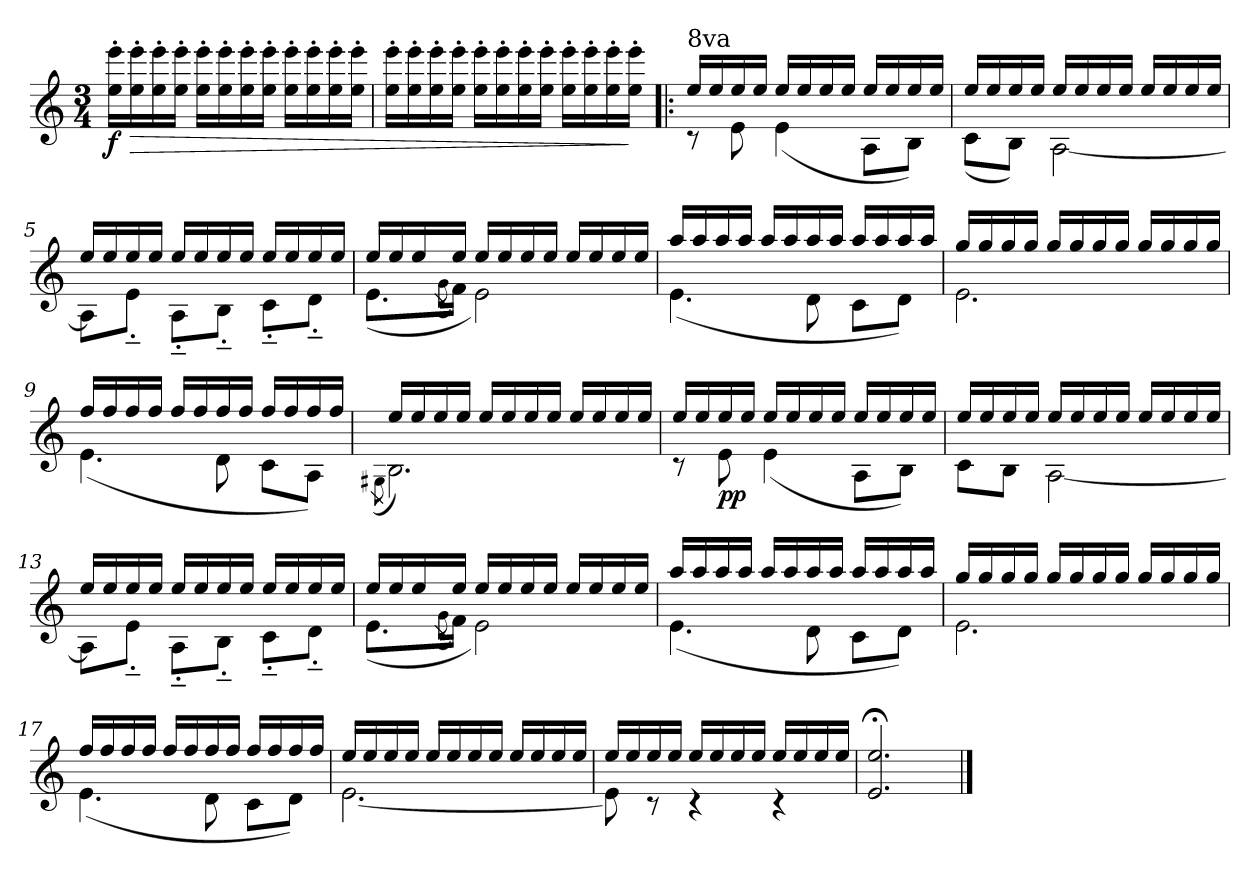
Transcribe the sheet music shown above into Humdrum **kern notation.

**kern	**dynam
*part1	*part1
*staff1	*staff1
*clefG2	*
*k[]	*
*a:	*
*M3/4	*
=1	=1
16ee' 16eee'LL	f
!	!LO:HP:b
16ee' 16eee'	>
16ee' 16eee'	.
16ee' 16eee'JJ	.
16ee' 16eee'LL	.
16ee' 16eee'	.
16ee' 16eee'	.
16ee' 16eee'JJ	.
16ee' 16eee'LL	.
16ee' 16eee'	.
16ee' 16eee'	.
16ee' 16eee'JJ	.
=2	=2
16ee' 16eee'LL	.
16ee' 16eee'	.
16ee' 16eee'	.
16ee' 16eee'JJ	.
16ee' 16eee'LL	.
16ee' 16eee'	.
16ee' 16eee'	.
16ee' 16eee'JJ	.
16ee' 16eee'LL	.
16ee' 16eee'	.
16ee' 16eee'	.
16ee' 16eee'JJ	]
=3!|:	=3!|:
*^	*
!LO:TX:a:t=8va	!	!
16eeLL	8rc	.
16ee	.	.
16ee	8e	.
16eeJJ	.	.
16eeLL	(4e	.
16ee	.	.
16ee	.	.
16eeJJ	.	.
16eeLL	8AL	.
16ee	.	.
16ee	8BJ)	.
16eeJJ	.	.
=4	=4	=4
16eeLL	(8cL	.
16ee	.	.
16ee	8BJ)	.
16eeJJ	.	.
16eeLL	[2A	.
16ee	.	.
16ee	.	.
16eeJJ	.	.
16eeLL	.	.
16ee	.	.
16ee	.	.
16eeJJ	.	.
=5	=5	=5
16eeLL	8AL]	.
16ee	.	.
16ee	8e'~J	.
16eeJJ	.	.
16eeLL	8A'~L	.
16ee	.	.
16ee	8B'~J	.
16eeJJ	.	.
16eeLL	8c'~L	.
16ee	.	.
16ee	8d'~J	.
16eeJJ	.	.
=6	=6	=6
16eeLL	(8.eL	.
16ee	.	.
16ee	.	.
.	(8qg\	.
16eeJJ	16fJk)	.
16eeLL	2e)	.
16ee	.	.
16ee	.	.
16eeJJ	.	.
16eeLL	.	.
16ee	.	.
16ee	.	.
16eeJJ	.	.
=7	=7	=7
16aaLL	(4.e	.
16aa	.	.
16aa	.	.
16aaJJ	.	.
16aaLL	.	.
16aa	.	.
16aa	8d	.
16aaJJ	.	.
16aaLL	8cL	.
16aa	.	.
16aa	8dJ)	.
16aaJJ	.	.
=8	=8	=8
16ggLL	2.e	.
16gg	.	.
16gg	.	.
16ggJJ	.	.
16ggLL	.	.
16gg	.	.
16gg	.	.
16ggJJ	.	.
16ggLL	.	.
16gg	.	.
16gg	.	.
16ggJJ	.	.
=9	=9	=9
16ffLL	(4.e	.
16ff	.	.
16ff	.	.
16ffJJ	.	.
16ffLL	.	.
16ff	.	.
16ff	8d	.
16ffJJ	.	.
16ffLL	8cL	.
16ff	.	.
16ff	8AJ)	.
16ffJJ	.	.
=10	=10	=10
.	(8qG#X\	.
16eeLL	2.B)	.
16ee	.	.
16ee	.	.
16eeJJ	.	.
16eeLL	.	.
16ee	.	.
16ee	.	.
16eeJJ	.	.
16eeLL	.	.
16ee	.	.
16ee	.	.
16eeJJ	.	.
=11	=11	=11
16eeLL	8rc	.
16ee	.	.
16ee	8e	pp
16eeJJ	.	.
16eeLL	(4e	.
16ee	.	.
16ee	.	.
16eeJJ	.	.
16eeLL	8AL	.
16ee	.	.
16ee	8BJ)	.
16eeJJ	.	.
=12	=12	=12
16eeLL	8cL	.
16ee	.	.
16ee	8BJ	.
16eeJJ	.	.
16eeLL	[2A	.
16ee	.	.
16ee	.	.
16eeJJ	.	.
16eeLL	.	.
16ee	.	.
16ee	.	.
16eeJJ	.	.
=13	=13	=13
16eeLL	8AL]	.
16ee	.	.
16ee	8e'~J	.
16eeJJ	.	.
16eeLL	8A'~L	.
16ee	.	.
16ee	8B'~J	.
16eeJJ	.	.
16eeLL	8c'~L	.
16ee	.	.
16ee	8d'~J	.
16eeJJ	.	.
=14	=14	=14
16eeLL	(8.eL	.
16ee	.	.
16ee	.	.
.	(8qg\	.
16eeJJ	16fJk)	.
16eeLL	2e)	.
16ee	.	.
16ee	.	.
16eeJJ	.	.
16eeLL	.	.
16ee	.	.
16ee	.	.
16eeJJ	.	.
=15	=15	=15
16aaLL	(4.e	.
16aa	.	.
16aa	.	.
16aaJJ	.	.
16aaLL	.	.
16aa	.	.
16aa	8d	.
16aaJJ	.	.
16aaLL	8cL	.
16aa	.	.
16aa	8dJ)	.
16aaJJ	.	.
=16	=16	=16
16ggLL	2.e	.
16gg	.	.
16gg	.	.
16ggJJ	.	.
16ggLL	.	.
16gg	.	.
16gg	.	.
16ggJJ	.	.
16ggLL	.	.
16gg	.	.
16gg	.	.
16ggJJ	.	.
=17	=17	=17
16ffLL	(4.e	.
16ff	.	.
16ff	.	.
16ffJJ	.	.
16ffLL	.	.
16ff	.	.
16ff	8d	.
16ffJJ	.	.
16ffLL	8cL	.
16ff	.	.
16ff	8dJ)	.
16ffJJ	.	.
=18	=18	=18
16eeLL	[2.e	.
16ee	.	.
16ee	.	.
16eeJJ	.	.
16eeLL	.	.
16ee	.	.
16ee	.	.
16eeJJ	.	.
16eeLL	.	.
16ee	.	.
16ee	.	.
16eeJJ	.	.
=19	=19	=19
16eeLL	8e]	.
16ee	.	.
16ee	8rc	.
16eeJJ	.	.
16eeLL	4rc	.
16ee	.	.
16ee	.	.
16eeJJ	.	.
16eeLL	4rc	.
16ee	.	.
16ee	.	.
16eeJJ	.	.
*v	*v	*
=20	=20
2.e;< 2.ee;<	.
==	==
*-	*-
